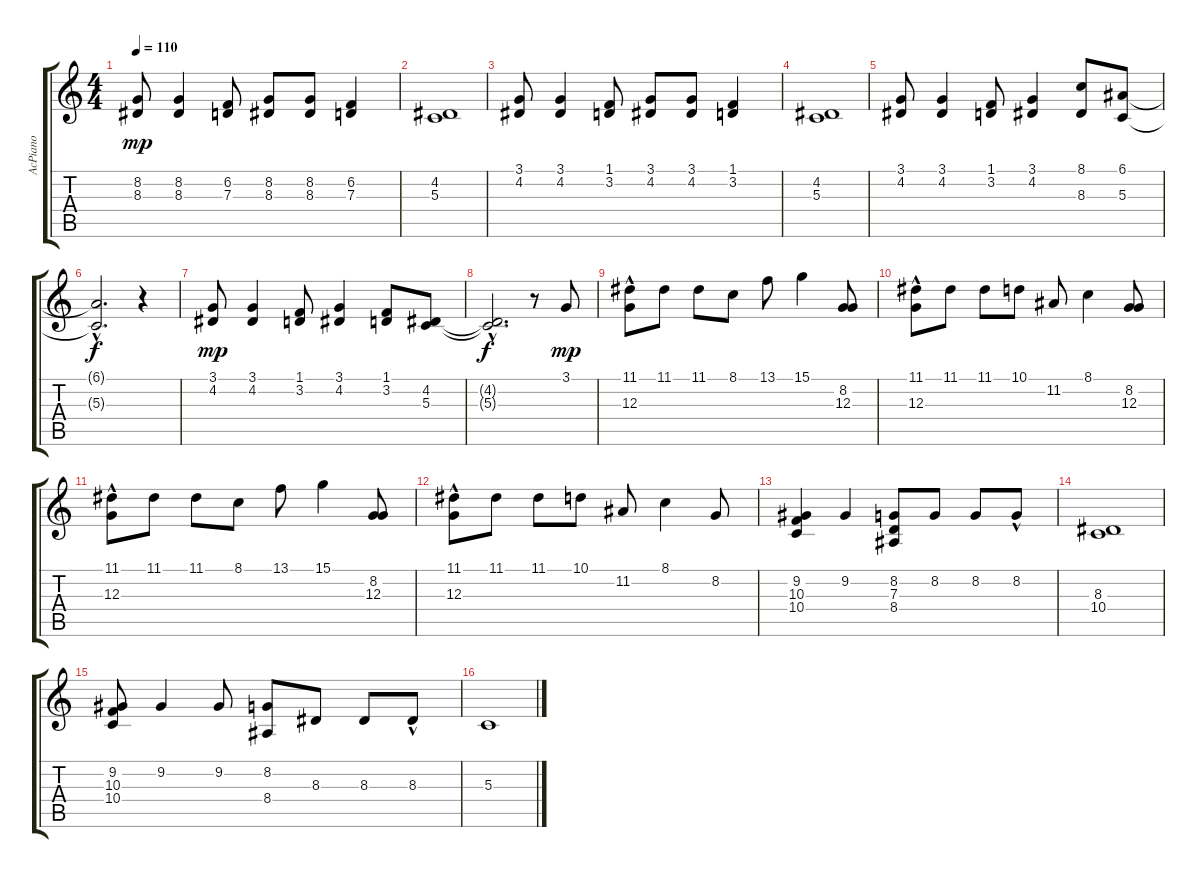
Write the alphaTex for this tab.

\track ("AcPiano" "AcPiano") {instrument pad4choir}
\staff {score tabs}
\tuning (E4 B3 G3 D3 A2 E2) {hide}
\ts (4 4)
\tempo 110
\clef g2
\ks c
(8.2 8.3).8{dy mp} (8.2 8.3).4 (6.2 7.3).8 (8.2 8.3).8 (8.2 8.3).8 (6.2 7.3).4 |
(4.2 5.3).1 |
(3.1 4.2).8 (3.1 4.2).4 (1.1 3.2).8 (3.1 4.2).8 (3.1 4.2).8 (1.1 3.2).4 |
(4.2 5.3).1 |
(3.1 4.2).8 (3.1 4.2).4 (1.1 3.2).8 (3.1 4.2).4 (8.1 8.3).8 (6.1 5.3).8 |
(6.1{hac t} 5.3{hac t}).2{d dy f} r.4 |
(3.1 4.2).8{dy mp} (3.1 4.2).4 (1.1 3.2).8 (3.1 4.2).4 (1.1 3.2).8 (4.2 5.3).8 |
(4.2{hac t} 5.3{hac t}).2{d dy f} r.8 3.1.8{dy mp} |
(11.1 12.3{hac}).8 11.1.8 11.1.8 8.1.8 13.1.8 15.1.4 (8.2 12.3).8 |
(11.1 12.3{hac}).8 11.1.8 11.1.8 10.1.8 11.2.8 8.1.4 (8.2 12.3).8 |
(11.1 12.3{hac}).8 11.1.8 11.1.8 8.1.8 13.1.8 15.1.4 (8.2 12.3).8 |
(11.1 12.3{hac}).8 11.1.8 11.1.8 10.1.8 11.2.8 8.1.4 8.2.8 |
(9.2 10.3 10.4).4 9.2.4 (8.2 7.3 8.4).8 8.2.8 8.2.8 8.2{hac}.8 |
(8.3 10.4).1 |
(9.2 10.3 10.4).8 9.2.4 9.2.8 (8.2 8.4).8 8.3.8 8.3.8 8.3{hac}.8 |
5.3.1
